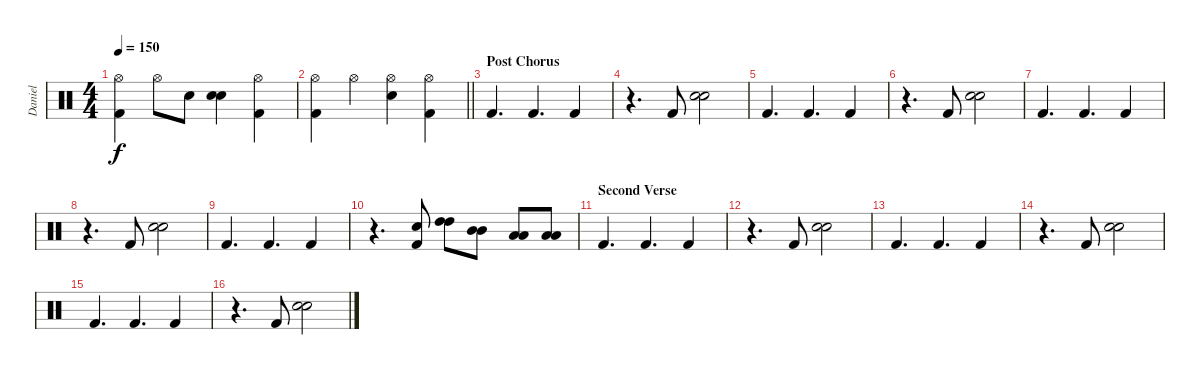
\track ("Daniel" "Daniel") {instrument percussion}
\staff {score}
\articulation defaults
\ts (4 4)
\tempo 150
\clef neutral
\ks c
("Hi-Hat (open)" "Kick (hit) 2").4{dy f} "Hi-Hat (open)".8 "Snare (hit) 2".8 ("Snare (hit) 2" "Electric Snare (hit)").4 ("Hi-Hat (open)" "Kick (hit) 2").4 |
\barLineRight lightlight
("Hi-Hat (open)" "Kick (hit) 2").4 "Hi-Hat (open)".4 ("Hi-Hat (open)" "Electric Snare (hit)").4 ("Hi-Hat (open)" "Kick (hit) 2").4 |
\section ("" "Post Chorus")
"Kick (hit) 2".4{d} "Kick (hit) 2".4{d} "Kick (hit) 2".4 |
r.4{d} "Kick (hit) 2".8 ("Snare (hit) 2" "Electric Snare (hit)").2 |
"Kick (hit) 2".4{d} "Kick (hit) 2".4{d} "Kick (hit) 2".4 |
r.4{d} "Kick (hit) 2".8 ("Snare (hit) 2" "Electric Snare (hit)").2 |
"Kick (hit) 2".4{d} "Kick (hit) 2".4{d} "Kick (hit) 2".4 |
r.4{d} "Kick (hit) 2".8 ("Snare (hit) 2" "Electric Snare (hit)").2 |
"Kick (hit) 2".4{d} "Kick (hit) 2".4{d} "Kick (hit) 2".4 |
r.4{d} ("Kick (hit) 2" "Electric Snare (hit)").8 ("High Tom (hit)" "High Tom (hit)").8 ("Mid Tom (hit)" "Mid Tom (hit)").8 ("Low Tom (hit)" "Low Tom (hit)").8 ("Low Floor Tom (hit)" "Low Floor Tom (hit)").8 |
\section ("" "Second Verse")
"Kick (hit) 2".4{d} "Kick (hit) 2".4{d} "Kick (hit) 2".4 |
r.4{d} "Kick (hit) 2".8 ("Snare (hit) 2" "Electric Snare (hit)").2 |
"Kick (hit) 2".4{d} "Kick (hit) 2".4{d} "Kick (hit) 2".4 |
r.4{d} "Kick (hit) 2".8 ("Snare (hit) 2" "Electric Snare (hit)").2 |
"Kick (hit) 2".4{d} "Kick (hit) 2".4{d} "Kick (hit) 2".4 |
r.4{d} "Kick (hit) 2".8 ("Snare (hit) 2" "Electric Snare (hit)").2
